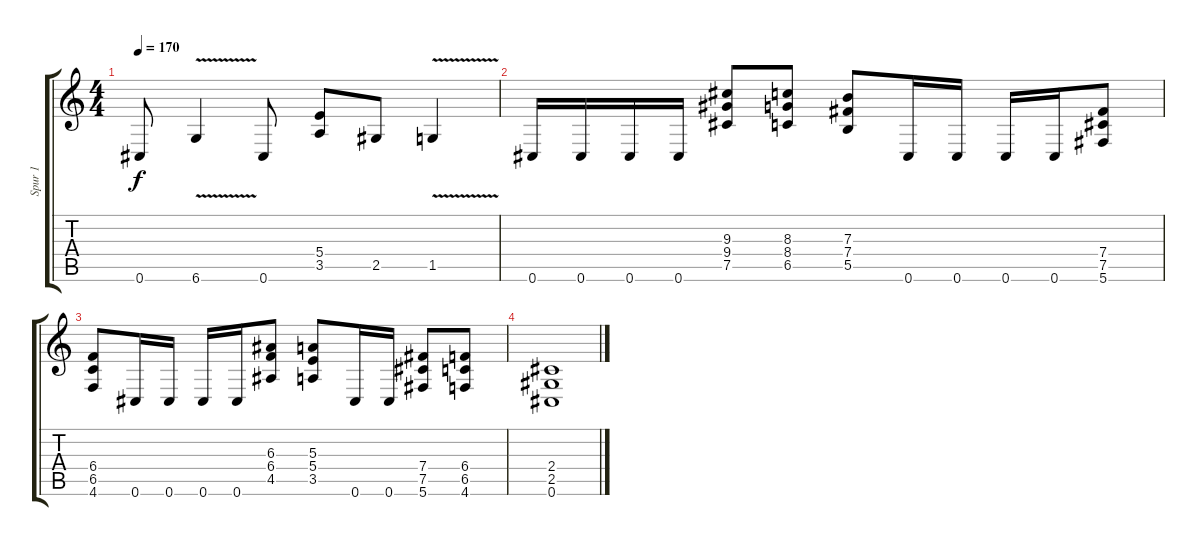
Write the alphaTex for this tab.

\track ("Spur 1" "Spur 1") {instrument distortionguitar}
\staff {score tabs}
\tuning (Db4 Ab3 E3 B2 Gb2 Db2) {hide}
\ts (4 4)
\tempo 170
\clef g2
\ks c
0.6.8{dy f} 6.6{v}.4 0.6.8 (5.4 3.5).8 2.5.8 1.5{v}.4 |
0.6.16 0.6.16 0.6.16 0.6.16 (9.3 9.4 7.5).8 (8.3 8.4 6.5).8 (7.3 7.4 5.5).8 0.6.16 0.6.16 0.6.16 0.6.16 (7.4 7.5 5.6).8 |
(6.4 6.5 4.6).8 0.6.16 0.6.16 0.6.16 0.6.16 (6.3 6.4 4.5).8 (5.3 5.4 3.5).8 0.6.16 0.6.16 (7.4 7.5 5.6).8 (6.4 6.5 4.6).8 |
(2.4 2.5 0.6).1
